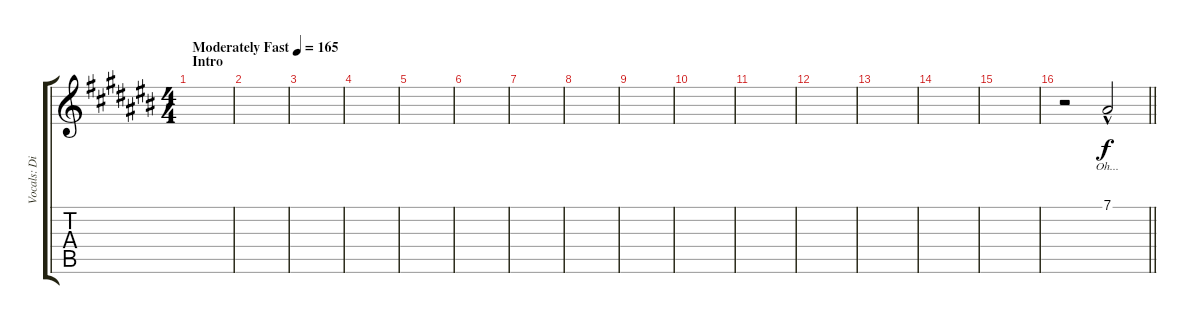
\track ("Vocals: Dio" "Vocals: Di") {instrument lead2sawtooth}
\staff {score tabs}
\tuning (Eb4 Bb3 Gb3 Db3 Ab2 Eb2) {hide}
\ts (4 4)
\section ("" "Intro")
\tempo (165 "Moderately Fast")
\clef g2
\ks c#
|
|
|
|
|
|
|
|
|
|
|
|
|
|
|
\barLineRight lightlight
r.2 7.1{hac}.2{lyrics (0 "Oh...") lyrics (1 "") lyrics (2 "") lyrics (3 "") lyrics (4 "")}
